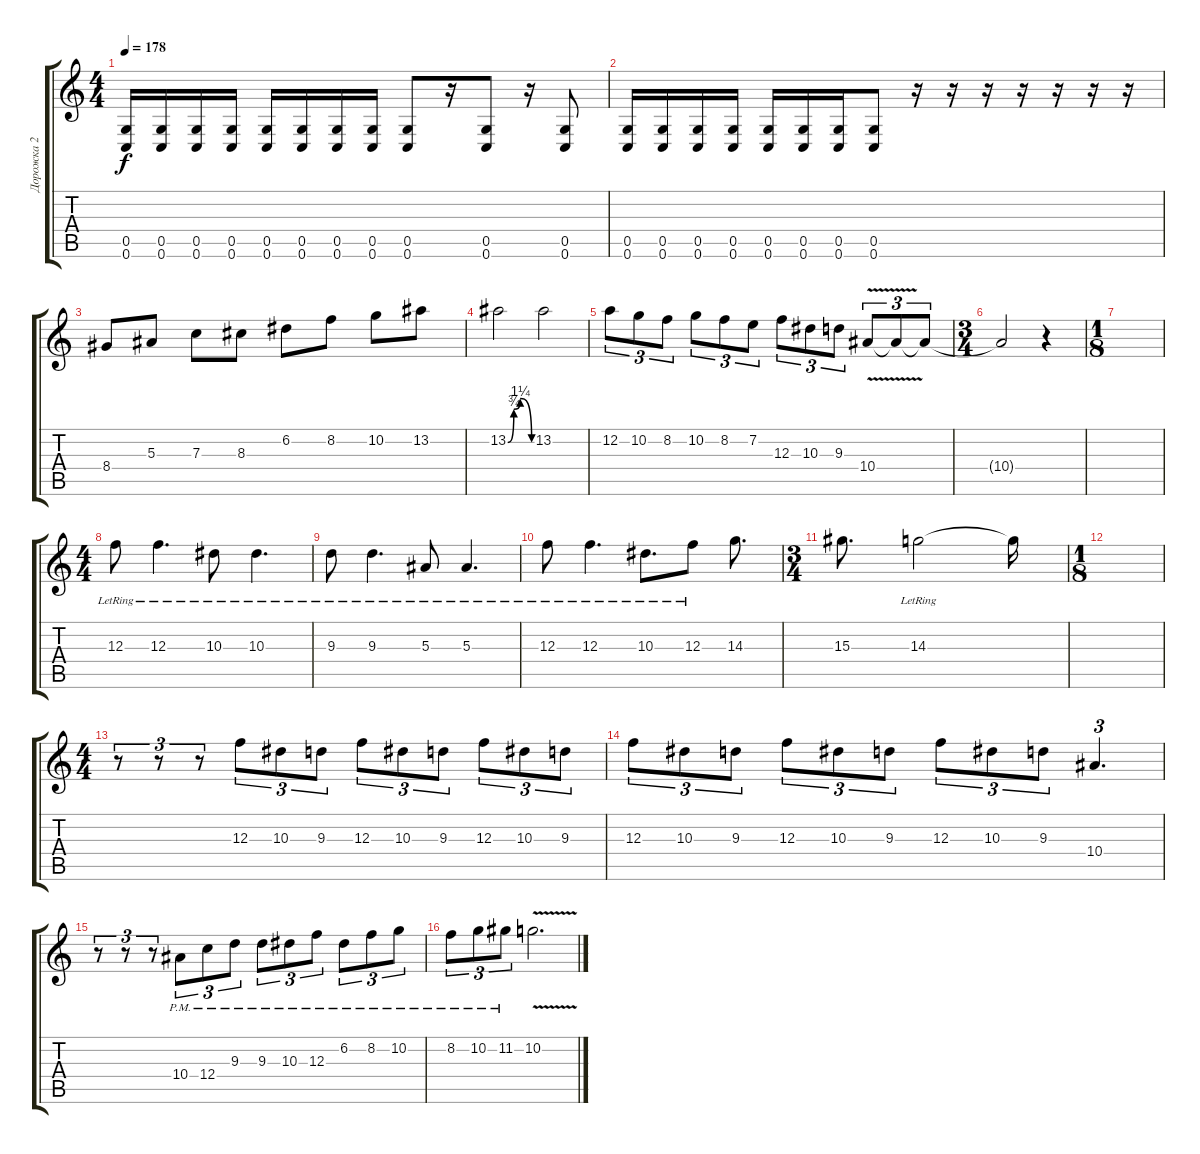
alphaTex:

\track ("Дорожка 2" "Дорожка 2") {instrument distortionguitar}
\staff {score tabs}
\tuning (D4 A3 F3 C3 G2 C2) {hide}
\ts (4 4)
\tempo 178
\clef g2
\ks c
(0.5 0.6).16{dy f volume 16 instrument distortionguitar} (0.5 0.6).16 (0.5 0.6).16 (0.5 0.6).16 (0.5 0.6).16 (0.5 0.6).16 (0.5 0.6).16 (0.5 0.6).16 (0.5 0.6).8 r.16 (0.5 0.6).8 r.16 (0.5 0.6).8 |
(0.5 0.6).16 (0.5 0.6).16 (0.5 0.6).16 (0.5 0.6).16 (0.5 0.6).16 (0.5 0.6).16 (0.5 0.6).16 (0.5 0.6).8 r.16 r.16 r.16 r.16{volume 16 instrument distortionguitar} r.16 r.16 r.16 |
8.4.8 5.3.8 7.3.8 8.3.8 6.2.8 8.2.8 10.2.8 13.2.8 |
13.2{be (custom 0 0 15 3 31 5 60 0)}.2 13.2.2 |
12.2.8{tu (3 2)} 10.2.8{tu (3 2)} 8.2.8{tu (3 2)} 10.2.8{tu (3 2)} 8.2.8{tu (3 2)} 7.2.8{tu (3 2)} 12.3.8{tu (3 2)} 10.3.8{tu (3 2)} 9.3.8{tu (3 2)} 10.4{v}.8{tu (3 2)} 10.4{t}.8{tu (3 2)} 10.4{t}.8{tu (3 2)} |
\ts (3 4)
10.4{t}.2 r.4 |
\ts (1 8)
|
\ts (4 4)
12.3{lr}.8 12.3{lr}.4{d} 10.3{lr}.8 10.3{lr}.4{d} |
9.3{lr}.8 9.3{lr}.4{d} 5.3{lr}.8 5.3{lr}.4{d} |
12.3{lr}.8 12.3{lr}.4{d} 10.3{lr}.8{d} 12.3{lr}.8 14.3.8{d} |
\ts (3 4)
15.3.8{d} 14.3{lr}.2 14.3{t}.16 |
\ts (1 8)
|
\ts (4 4)
r.8{tu (3 2)} r.8{tu (3 2)} r.8{tu (3 2)} 12.3.8{tu (3 2)} 10.3.8{tu (3 2)} 9.3.8{tu (3 2)} 12.3.8{tu (3 2)} 10.3.8{tu (3 2)} 9.3.8{tu (3 2)} 12.3.8{tu (3 2)} 10.3.8{tu (3 2)} 9.3.8{tu (3 2)} |
12.3.8{tu (3 2)} 10.3.8{tu (3 2)} 9.3.8{tu (3 2)} 12.3.8{tu (3 2)} 10.3.8{tu (3 2)} 9.3.8{tu (3 2)} 12.3.8{tu (3 2)} 10.3.8{tu (3 2)} 9.3.8{tu (3 2)} 10.4.4{d tu (3 2)} |
r.8{tu (3 2)} r.8{tu (3 2)} r.8{tu (3 2)} 10.4{pm}.8{tu (3 2)} 12.4{pm}.8{tu (3 2)} 9.3{pm}.8{tu (3 2)} 9.3{pm}.8{tu (3 2)} 10.3{pm}.8{tu (3 2)} 12.3{pm}.8{tu (3 2)} 6.2{pm}.8{tu (3 2)} 8.2{pm}.8{tu (3 2)} 10.2{pm}.8{tu (3 2)} |
8.2{pm}.8{tu (3 2)} 10.2{pm}.8{tu (3 2)} 11.2{pm}.8{tu (3 2)} 10.2{v}.2{d}
